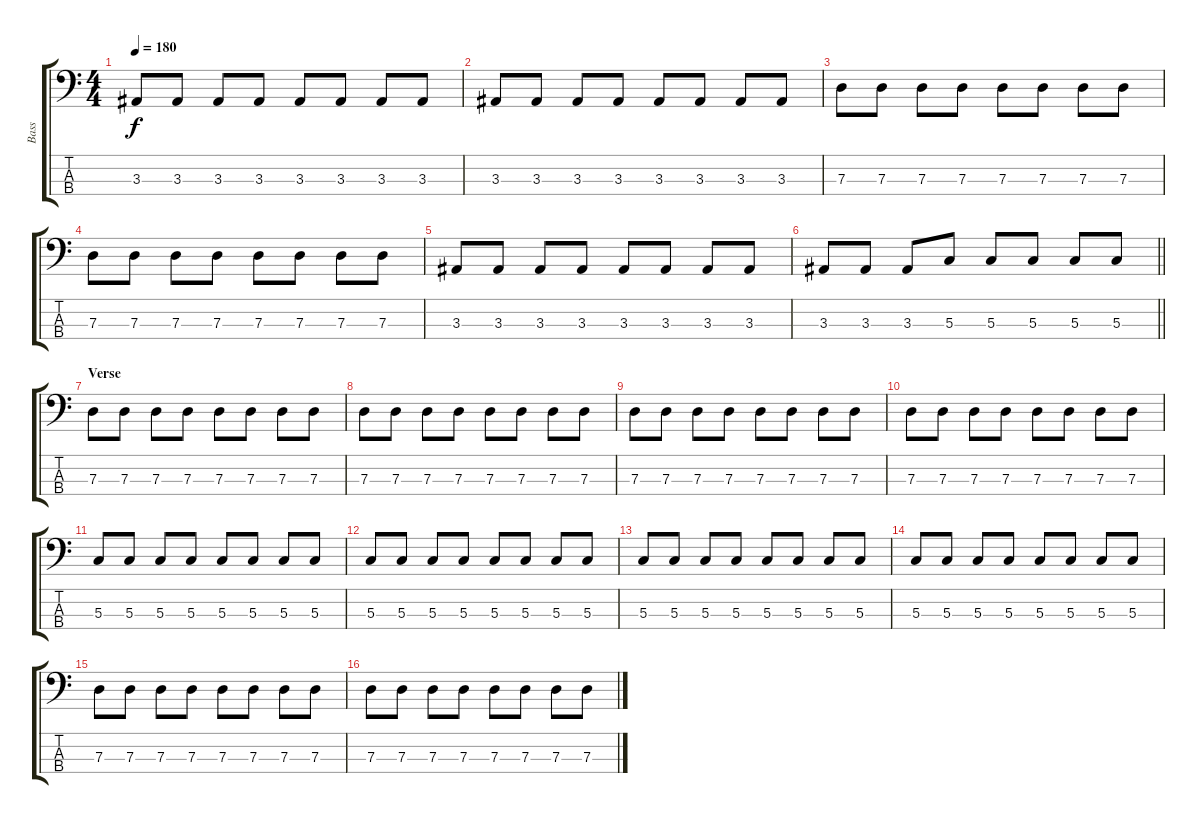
\track ("Bass" "Bass") {instrument electricbasspick}
\staff {score tabs}
\tuning (F2 C2 G1 D1) {hide}
\ts (4 4)
\tempo 180
\clef f4
\ks c
3.3.8{dy f} 3.3.8 3.3.8 3.3.8 3.3.8 3.3.8 3.3.8 3.3.8 |
3.3.8 3.3.8 3.3.8 3.3.8 3.3.8 3.3.8 3.3.8 3.3.8 |
7.3.8 7.3.8 7.3.8 7.3.8 7.3.8 7.3.8 7.3.8 7.3.8 |
7.3.8 7.3.8 7.3.8 7.3.8 7.3.8 7.3.8 7.3.8 7.3.8 |
3.3.8 3.3.8 3.3.8 3.3.8 3.3.8 3.3.8 3.3.8 3.3.8 |
\barLineRight lightlight
3.3.8 3.3.8 3.3.8 5.3.8 5.3.8 5.3.8 5.3.8 5.3.8 |
\section ("" "Verse")
7.3.8 7.3.8 7.3.8 7.3.8 7.3.8 7.3.8 7.3.8 7.3.8 |
7.3.8 7.3.8 7.3.8 7.3.8 7.3.8 7.3.8 7.3.8 7.3.8 |
7.3.8 7.3.8 7.3.8 7.3.8 7.3.8 7.3.8 7.3.8 7.3.8 |
7.3.8 7.3.8 7.3.8 7.3.8 7.3.8 7.3.8 7.3.8 7.3.8 |
5.3.8 5.3.8 5.3.8 5.3.8 5.3.8 5.3.8 5.3.8 5.3.8 |
5.3.8 5.3.8 5.3.8 5.3.8 5.3.8 5.3.8 5.3.8 5.3.8 |
5.3.8 5.3.8 5.3.8 5.3.8 5.3.8 5.3.8 5.3.8 5.3.8 |
5.3.8 5.3.8 5.3.8 5.3.8 5.3.8 5.3.8 5.3.8 5.3.8 |
7.3.8 7.3.8 7.3.8 7.3.8 7.3.8 7.3.8 7.3.8 7.3.8 |
7.3.8 7.3.8 7.3.8 7.3.8 7.3.8 7.3.8 7.3.8 7.3.8
